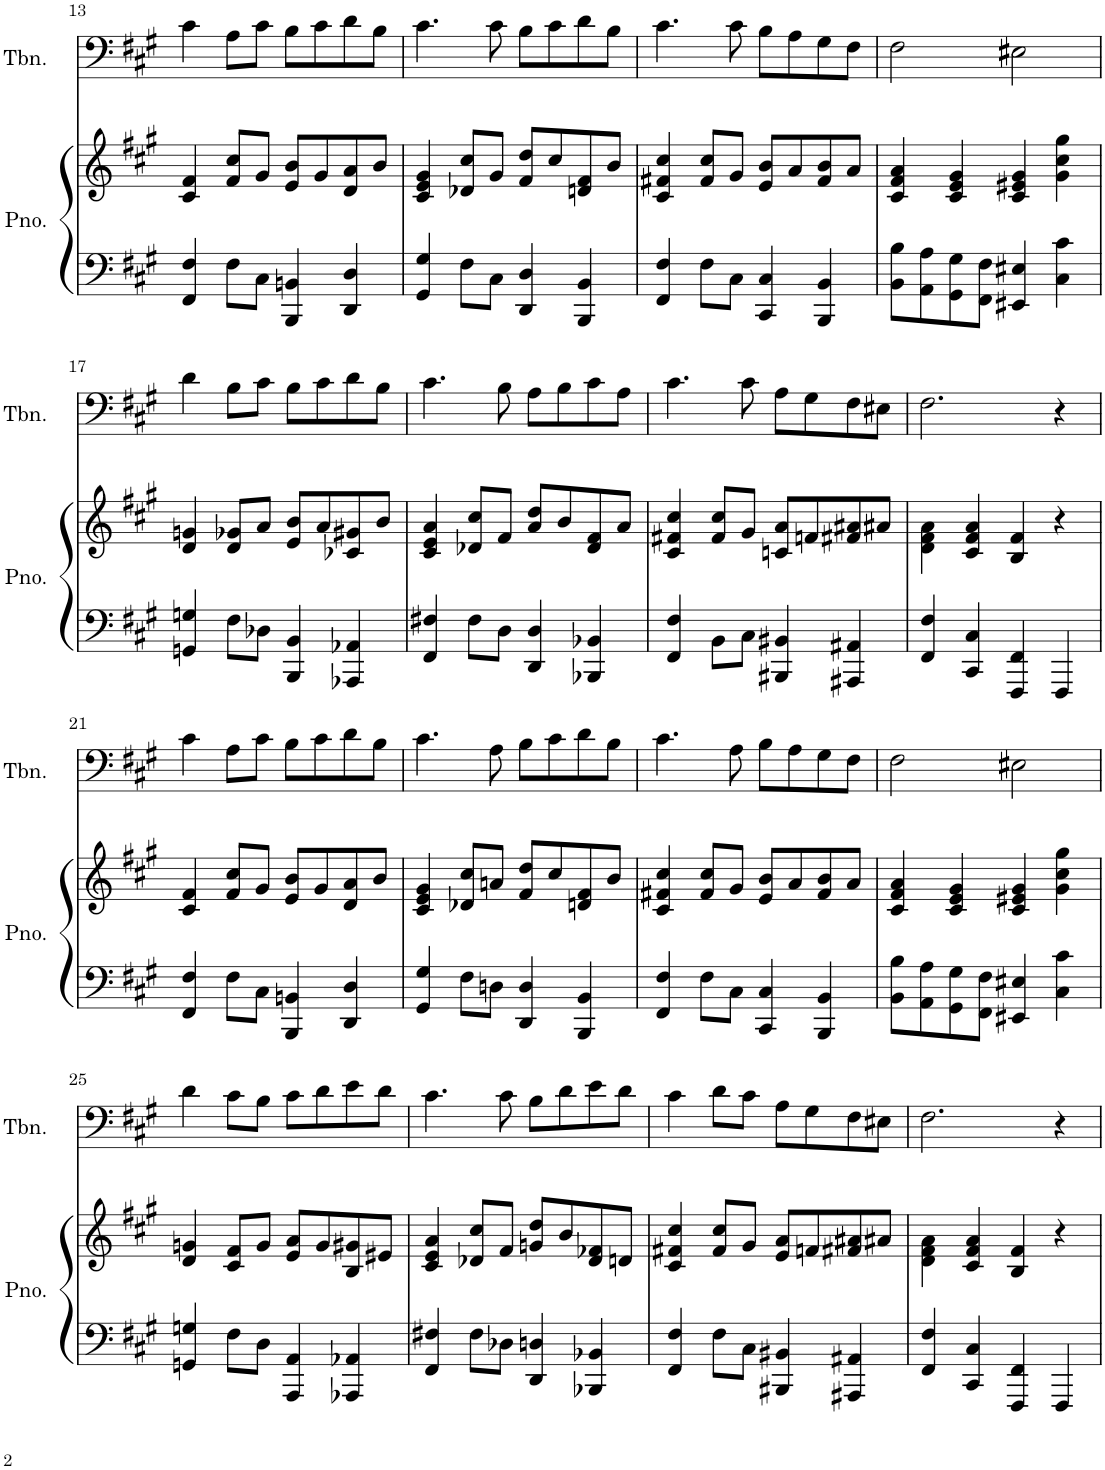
**kern	**kern	**kern
*part2	*part2	*part1
*staff3	*staff2	*staff1
*I"Piano	*	*I"Trombone
*I'Pno.	*	*I'Tbn.
!!LO:PB:g=z
*clefF4	*clefG2	*clefF4
*k[f#c#g#]	*k[f#c#g#]	*k[f#c#g#]
*M4/4	*M4/4	*M4/4
=13	=13	=13
4FF#/ 4F#/	4c#/ 4f#/	4c#\
8F#\L	8f#/ 8cc#/L	8A\L
8C#\J	8g#/J	8c#\J
4BBB/ 4BBn/	8e/ 8b/L	8B\L
.	8g#/	8c#\
4DD/ 4D/	8d/ 8a/	8d\
.	8b/J	8B\J
=14	=14	=14
4GG#/ 4G#/	4c#/ 4e/ 4g#/	4.c#\
8F#\L	8d-X/ 8cc#/L	.
8C#\J	8g#/J	8c#\
4DD/ 4D/	8f#/ 8dd/L	8B\L
.	8cc#/	8c#\
4BBB/ 4BB/	8dn/ 8f#/	8d\
.	8b/J	8B\J
=15	=15	=15
4FF#/ 4F#/	4c#/ 4f#X/ 4cc#/	4.c#\
8F#\L	8f#/ 8cc#/L	.
8C#\J	8g#/J	8c#\
4CC#/ 4C#/	8e/ 8b/L	8B\L
.	8a/	8A\
4BBB/ 4BB/	8f#/ 8b/	8G#\
.	8a/J	8F#\J
=16	=16	=16
8BB\ 8B\L	4c#/ 4f#/ 4a/	2F#\
8AA\ 8A\	.	.
8GG#\ 8G#\	4c#/ 4e/ 4g#/	.
8FF#\ 8F#\J	.	.
4EE#X/ 4E#X/	4c#/ 4e#X/ 4g#/	2E#X\
4C#\ 4c#\	4g#\ 4cc#\ 4gg#\	.
!!LO:LB:g=z
=17	=17	=17
4GGn/ 4Gn/	4d/ 4gn/	4d\
8F#\L	8d/ 8g-X/L	8B\L
8D-X\J	8a/J	8c#\J
4BBB/ 4BB/	8e/ 8b/L	8B\L
.	8a/	8c#\
4AAA-X/ 4AA-X/	8c-X/ 8g#X/	8d\
.	8b/J	8B\J
=18	=18	=18
4FF#/ 4F#X/	4c#/ 4e/ 4a/	4.c#\
8F#\L	8d-X/ 8cc#/L	.
8D\J	8f#/J	8B\
4DD/ 4D/	8a/ 8dd/L	8A\L
.	8b/	8B\
4BBB-X/ 4BB-X/	8d-/ 8f#/	8c#\
.	8a/J	8A\J
=19	=19	=19
4FF#/ 4F#/	4c#/ 4f#X/ 4cc#/	4.c#\
8BB\L	8f#/ 8cc#/L	.
8C#\J	8g#/J	8c#\
4BBB#X/ 4BB#X/	8cn/ 8a/L	8A\L
.	8fn/	8G#\
4AAA#X/ 4AA#X/	8f#X/ 8a#X/	8F#\
.	8a#X/J	8E#X\J
=20	=20	=20
4FF#/ 4F#/	4d\ 4f#\ 4a\	2.F#\
4CC#/ 4C#/	4c#/ 4f#/ 4a/	.
4FFF#/ 4FF#/	4B/ 4f#/	.
4FFF#/	4r	4r
!!LO:LB:g=z
=21	=21	=21
4FF#/ 4F#/	4c#/ 4f#/	4c#\
8F#\L	8f#/ 8cc#/L	8A\L
8C#\J	8g#/J	8c#\J
4BBB/ 4BBn/	8e/ 8b/L	8B\L
.	8g#/	8c#\
4DD/ 4D/	8d/ 8a/	8d\
.	8b/J	8B\J
=22	=22	=22
4GG#/ 4G#/	4c#/ 4e/ 4g#/	4.c#\
8F#\L	8d-X/ 8cc#/L	.
8Dn\J	8an/J	8A\
4DD/ 4D/	8f#/ 8dd/L	8B\L
.	8cc#/	8c#\
4BBB/ 4BB/	8dn/ 8f#/	8d\
.	8b/J	8B\J
=23	=23	=23
4FF#/ 4F#/	4c#/ 4f#X/ 4cc#/	4.c#\
8F#\L	8f#/ 8cc#/L	.
8C#\J	8g#/J	8A\
4CC#/ 4C#/	8e/ 8b/L	8B\L
.	8a/	8A\
4BBB/ 4BB/	8f#/ 8b/	8G#\
.	8a/J	8F#\J
=24	=24	=24
8BB\ 8B\L	4c#/ 4f#/ 4a/	2F#\
8AA\ 8A\	.	.
8GG#\ 8G#\	4c#/ 4e/ 4g#/	.
8FF#\ 8F#\J	.	.
4EE#X/ 4E#X/	4c#/ 4e#X/ 4g#/	2E#X\
4C#\ 4c#\	4g#\ 4cc#\ 4gg#\	.
!!LO:LB:g=z
=25	=25	=25
4GGn/ 4Gn/	4d/ 4gn/	4d\
8F#\L	8c#/ 8f#/L	8c#\L
8D\J	8g/J	8B\J
4AAA/ 4AA/	8e/ 8a/L	8c#\L
.	8g/	8d\
4AAA-X/ 4AA-X/	8B/ 8g#X/	8e\
.	8e#X/J	8d\J
=26	=26	=26
4FF#/ 4F#X/	4c#/ 4e/ 4a/	4.c#\
8F#\L	8d-X/ 8cc#/L	.
8D-X\J	8f#/J	8c#\
4DD/ 4Dn/	8gn/ 8dd/L	8B\L
.	8b/	8d\
4BBB-X/ 4BB-X/	8d-/ 8f-X/	8e\
.	8dn/J	8d\J
=27	=27	=27
4FF#/ 4F#/	4c#/ 4f#X/ 4cc#/	4c#\
8F#\L	8f#/ 8cc#/L	8d\L
8C#\J	8g#/J	8c#\J
4BBB#X/ 4BB#X/	8e/ 8a/L	8A\L
.	8fn/	8G#\
4AAA#X/ 4AA#X/	8f#X/ 8a#X/	8F#\
.	8a#X/J	8E#X\J
=28	=28	=28
4FF#/ 4F#/	4d\ 4f#\ 4a\	2.F#\
4CC#/ 4C#/	4c#/ 4f#/ 4a/	.
4FFF#/ 4FF#/	4B/ 4f#/	.
4FFF#/	4r	4r
=	=	=
*-	*-	*-
